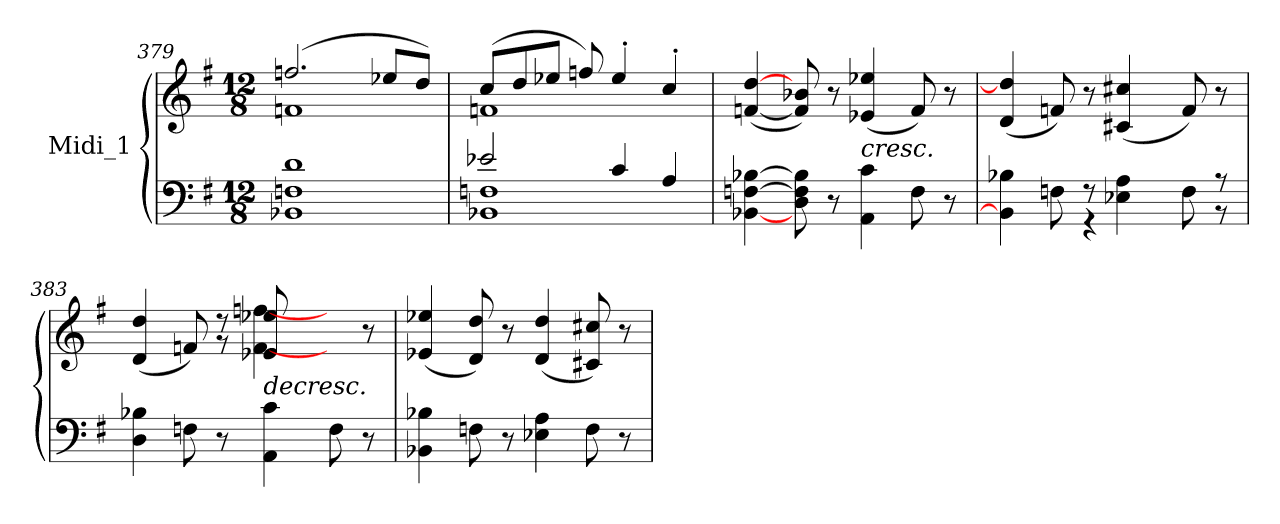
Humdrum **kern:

**kern	**kern
*part1	*part1
*staff2	*staff1
*I"Midi_1	*
*clefF4	*clefG2
*k[f#]	*k[f#]
*G:	*G:
*M12/8	*M12/8
=379	=379
*^	*^
1d	1BB-X 1Fn	(>2.ffn/	1fn
.	.	8ee-X/L	.
.	.	8dd/J)	.
=380	=380	=380	=380
2e-X/	1BB-X 1Fn	(>8cc/L	1fn
.	.	8dd/	.
.	.	8ee-X/J	.
.	.	8ffn/)	.
4c/	.	4ee-'/	.
4A/	.	4cc'/	.
!!LO:LB:g=z	!!
=381	=381	=381	=381
[4BB-X\ [4Fn\ [4B-X\	2ryy	(>[4fn/ [4dd/	2ryy
8D\ 8F\] 8B-\]	.	8f/] 8b-X/)	.
8r	.	8r	.
!LO:TX:a:i:t=cresc.	!	!	!
4AA\ 4c\	2ryy	(4e-X/ 4ee-X/	2ryy
8F\	.	8f/)	.
8r	.	8r	.
!!LO:LB:g=z	!!
=382	=382	=382	=382
4BB-\] 4B-X\	4ryy	(4d/ 4dd/]	2ryy
8Fn\	8ryy	8fn/)	.
8r	4r	8r	.
4E-X\ 4A\	.	(4c#X/ 4cc#X/	2ryy
.	4ryy	.	.
8F\	.	8f/)	.
8r	8r	8r	.
=383	=383	=383	=383
4D\ 4B-X\	2ryy	(4d/ 4dd/	4ryy
8Fn\	.	8fn/)	8ryy
8r	.	8r	8r
!LO:TX:a:i:t=decresc.	!	!	!
4AA\ 4c\	2ryy	8e-X/ 8ee-X/	[4f\ [4ffn\
.	.	4ryy	.
8F\	.	.	4ryy
8r	.	8r	.
=384	=384	=384	=384
4BB-X\ 4B-X\	2ryy	(4e-X/ 4ee-X/	2ryy
8Fn\	.	8d/ 8dd/)	.
8r	.	8r	.
4E-X\ 4A\	2ryy	(4d/ 4dd/	2ryy
8F\	.	8c#X/ 8cc#X/)	.
8r	.	8r	.
*v	*v	*	*
*	*v	*v
=	=
*-	*-
